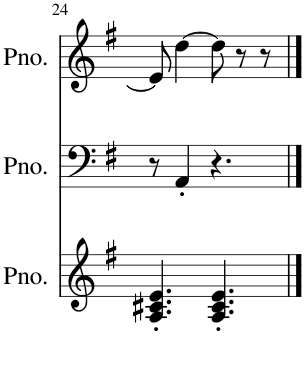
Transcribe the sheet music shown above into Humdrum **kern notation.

**kern	**kern	**kern
*part3	*part2	*part1
*staff3	*staff2	*staff1
*I"Piano	*I"Piano	*I"Piano
*I'Pno.	*I'Pno.	*I'Pno.
!!LO:PB:g=z
*clefG2	*clefF4	*clefG2
*k[f#]	*k[f#]	*k[f#]
*M6/8	*M6/8	*M6/8
=24	=24	=24
4.A/' 4.c#X/' 4.e/'	8r	8e/]
.	4AA'/	[4dd\
4.A/' 4.c#/' 4.e/'	4.r	8dd\]
.	.	8r
.	.	8r
==	==	==
*-	*-	*-
